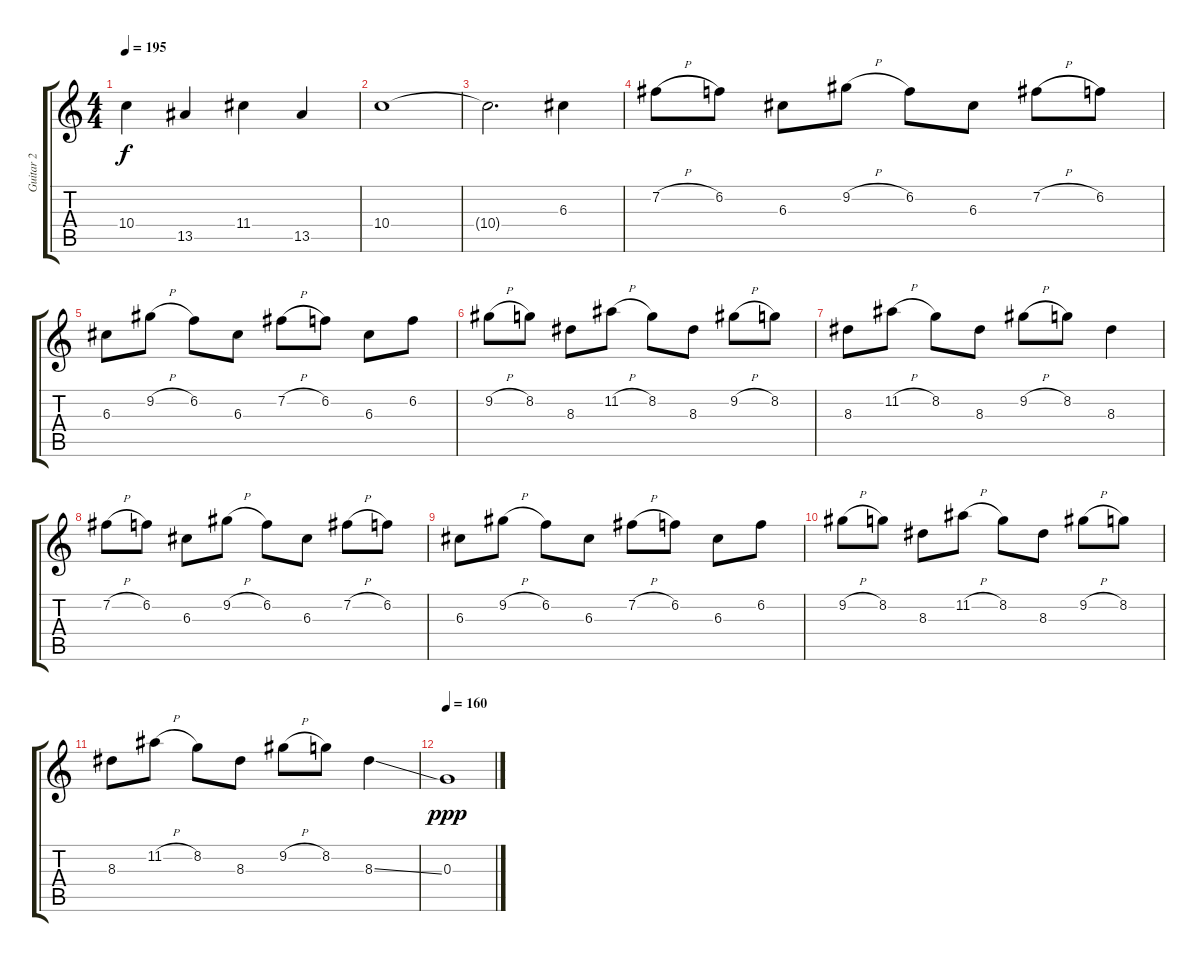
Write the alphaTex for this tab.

\track ("Guitar 2" "Guitar 2") {instrument acousticguitarsteel}
\staff {score tabs}
\tuning (E4 B3 G3 D3 A2 E2) {hide}
\ts (4 4)
\tempo 195
\clef g2
\ks c
10.4{t}.4{dy f} 13.5.4 11.4.4 13.5.4 |
10.4.1 |
10.4{t}.2{d} 6.3.4 |
7.2{h}.8{volume 16 instrument distortionguitar} 6.2.8 6.3.8 9.2{h}.8 6.2.8 6.3.8 7.2{h}.8 6.2.8 |
6.3.8 9.2{h}.8 6.2.8 6.3.8 7.2{h}.8 6.2.8 6.3.8 6.2.8 |
9.2{h}.8 8.2.8 8.3.8 11.2{h}.8 8.2.8 8.3.8 9.2{h}.8 8.2.8 |
8.3.8 11.2{h}.8 8.2.8 8.3.8 9.2{h}.8 8.2.8 8.3.4 |
7.2{h}.8{volume 16 instrument distortionguitar} 6.2.8 6.3.8 9.2{h}.8 6.2.8 6.3.8 7.2{h}.8 6.2.8 |
6.3.8 9.2{h}.8 6.2.8 6.3.8 7.2{h}.8 6.2.8 6.3.8 6.2.8 |
9.2{h}.8 8.2.8 8.3.8 11.2{h}.8 8.2.8 8.3.8 9.2{h}.8 8.2.8 |
8.3.8 11.2{h}.8 8.2.8 8.3.8 9.2{h}.8 8.2.8 8.3{ss}.4 |
\tempo 160
0.3.1{dy ppp}
